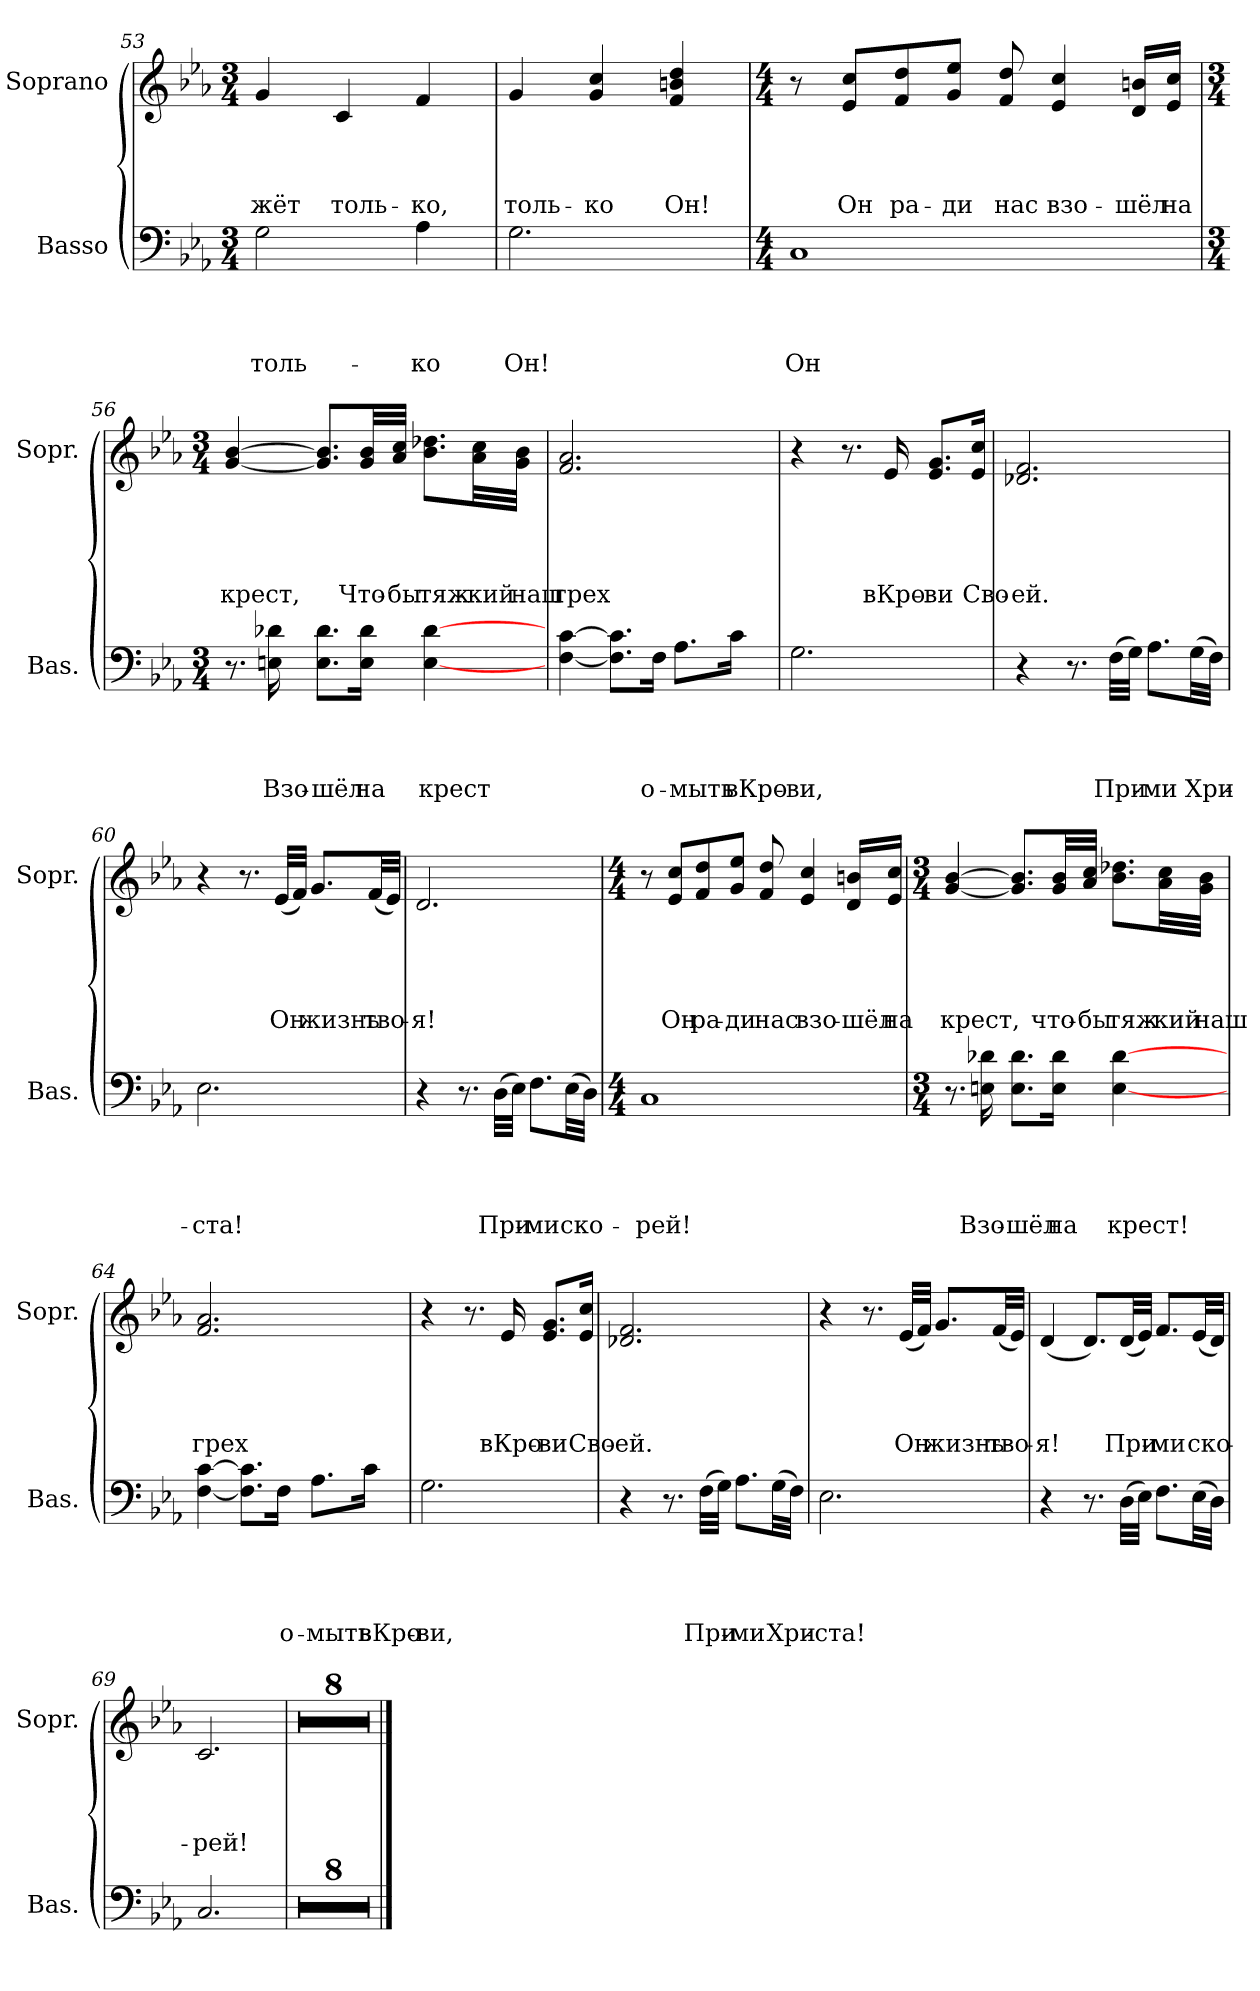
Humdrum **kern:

**kern	**text	**text	**text	**text	**kern	**text	**text	**text	**text
*part2	*part2	*part2	*part2	*part2	*part1	*part1	*part1	*part1	*part1
*staff2	*staff2	*staff2	*staff2	*staff2	*staff1	*staff1	*staff1	*staff1	*staff1
*I"Basso	*	*	*	*	*I"Soprano	*	*	*	*
*I'Bas.	*	*	*	*	*I'Sopr.	*	*	*	*
!!LO:LB:g=z
*clefF4	*	*	*	*	*clefG2	*	*	*	*
*k[b-e-a-]	*	*	*	*	*k[b-e-a-]	*	*	*	*
*c:	*	*	*	*	*c:	*	*	*	*
*M3/4	*	*	*	*	*M3/4	*	*	*	*
=53	=53	=53	=53	=53	=53	=53	=53	=53	=53
!	!	!	!	!LO:LY:a	!	!	!	!	!LO:LY:b
2G\	.	.	.	толь-	4g/	.	.	.	-жёт
!	!	!	!	!	!	!	!	!	!LO:LY:b
.	.	.	.	.	4c/	.	.	.	толь-
!	!	!	!	!LO:LY:a	!	!	!	!	!LO:LY:b
4A-\	.	.	.	-ко	4f/	.	.	.	-ко,
=54	=54	=54	=54	=54	=54	=54	=54	=54	=54
!	!	!	!	!LO:LY:a	!	!	!	!	!LO:LY:b
2.G\	.	.	.	Он!	4g/	.	.	.	толь-
!	!	!	!	!	!	!	!	!	!LO:LY:b
.	.	.	.	.	4g/ 4cc/	.	.	.	-ко
!	!	!	!	!	!	!	!	!	!LO:LY:b
.	.	.	.	.	4f/ 4bn/ 4dd/	.	.	.	Он!
=55	=55	=55	=55	=55	=55	=55	=55	=55	=55
*M4/4	*	*	*	*	*M4/4	*	*	*	*
!	!	!	!	!LO:LY:a	!	!	!	!	!
1C	.	.	.	Он	8r	.	.	.	.
!	!	!	!	!	!	!	!	!	!LO:LY:b
.	.	.	.	.	8e-/ 8cc/L	.	.	.	Он
!	!	!	!	!	!	!	!	!	!LO:LY:b
.	.	.	.	.	8f/ 8dd/	.	.	.	ра-
!	!	!	!	!	!	!	!	!	!LO:LY:b
.	.	.	.	.	8g/ 8ee-/J	.	.	.	-ди
!	!	!	!	!	!	!	!	!	!LO:LY:b
.	.	.	.	.	8f/ 8dd/	.	.	.	нас
!	!	!	!	!	!	!	!	!	!LO:LY:b
.	.	.	.	.	4e-/ 4cc/	.	.	.	взо-
!	!	!	!	!	!	!	!	!	!LO:LY:b
.	.	.	.	.	16d/ 16bn/LL	.	.	.	-шёл
!	!	!	!	!	!	!	!	!	!LO:LY:b
.	.	.	.	.	16e-/ 16cc/JJ	.	.	.	на
!!LO:LB:g=z
=56	=56	=56	=56	=56	=56	=56	=56	=56	=56
*M3/4	*	*	*	*	*M3/4	*	*	*	*
!	!	!	!	!	!	!	!	!	!LO:LY:b
8.r	.	.	.	.	[4g/ [4b-/	.	.	.	крест,
!	!	!	!	!LO:LY:a	!	!	!	!	!
16En\ 16d-X\	.	.	.	Взо-	.	.	.	.	.
!	!	!	!	!LO:LY:a	!	!	!	!	!
8.E\ 8.d-\L	.	.	.	-шёл	8.g/] 8.b-/]L	.	.	.	.
!	!	!	!	!LO:LY:a	!	!	!	!	!LO:LY:b
16E\ 16d-\Jk	.	.	.	на	32g/ 32b-/LL	.	.	.	Что-
!	!	!	!	!	!	!	!	!	!LO:LY:b
.	.	.	.	.	32a-/ 32cc/JJJ	.	.	.	-бы
!	!	!	!	!LO:LY:a	!	!	!	!	!LO:LY:b
[4E\ [4d-\	.	.	.	крест	8.b-\ 8.dd-X\L	.	.	.	тяж-
!	!	!	!	!	!	!	!	!	!LO:LY:b
.	.	.	.	.	32a-\ 32cc\LL	.	.	.	-кий
!	!	!	!	!	!	!	!	!	!LO:LY:b
.	.	.	.	.	32g\ 32b-\JJJ	.	.	.	наш
=57	=57	=57	=57	=57	=57	=57	=57	=57	=57
!	!	!	!	!	!	!	!	!	!LO:LY:b
[4F\ [4c\	.	.	.	.	2.f/ 2.a-/	.	.	.	грех
8.F\] 8.c\]L	.	.	.	.	.	.	.	.	.
!	!	!	!	!LO:LY:a	!	!	!	!	!
16F\Jk	.	.	.	о-	.	.	.	.	.
!	!	!	!	!LO:LY:a	!	!	!	!	!
8.A-\L	.	.	.	-мыть	.	.	.	.	.
!	!	!	!	!LO:LY:a	!	!	!	!	!
16c\Jk	.	.	.	вКро-	.	.	.	.	.
!!LO:LB:g=z
=58	=58	=58	=58	=58	=58	=58	=58	=58	=58
!	!	!	!	!LO:LY:a	!	!	!	!	!
2.G\	.	.	.	-ви,	4r	.	.	.	.
.	.	.	.	.	8.r	.	.	.	.
!	!	!	!	!	!	!	!	!	!LO:LY:b
.	.	.	.	.	16e-/	.	.	.	вКро-
!	!	!	!	!	!	!	!	!	!LO:LY:b
.	.	.	.	.	8.e-/ 8.g/L	.	.	.	-ви
!	!	!	!	!	!	!	!	!	!LO:LY:b
.	.	.	.	.	16e-/ 16cc/Jk	.	.	.	Сво-
=59	=59	=59	=59	=59	=59	=59	=59	=59	=59
!	!	!	!	!	!	!	!	!	!LO:LY:b
4r	.	.	.	.	2.d-X/ 2.f/	.	.	.	-ей.
8.r	.	.	.	.	.	.	.	.	.
!	!	!	!	!LO:LY:a	!	!	!	!	!
(>32F\LLL	.	.	.	При-	.	.	.	.	.
32G\JJJ)	.	.	.	.	.	.	.	.	.
!	!	!	!	!LO:LY:a	!	!	!	!	!
8.A-\L	.	.	.	-ми	.	.	.	.	.
!	!	!	!	!LO:LY:a	!	!	!	!	!
(>32G\LL	.	.	.	Хри-	.	.	.	.	.
32F\JJJ)	.	.	.	.	.	.	.	.	.
=60	=60	=60	=60	=60	=60	=60	=60	=60	=60
!	!	!	!	!LO:LY:a	!	!	!	!	!
2.E-\	.	.	.	-ста!	4r	.	.	.	.
.	.	.	.	.	8.r	.	.	.	.
!	!	!	!	!	!	!	!	!	!LO:LY:b
.	.	.	.	.	(<32e-/LLL	.	.	.	Он
.	.	.	.	.	32f/JJJ)	.	.	.	.
!	!	!	!	!	!	!	!	!	!LO:LY:b
.	.	.	.	.	8.g/L	.	.	.	жизнь
!	!	!	!	!	!	!	!	!	!LO:LY:b
.	.	.	.	.	(<32f/LL	.	.	.	тво-
.	.	.	.	.	32e-/JJJ)	.	.	.	.
!!LO:PB:g=z
=61	=61	=61	=61	=61	=61	=61	=61	=61	=61
!	!	!	!	!	!	!	!	!	!LO:LY:b
4r	.	.	.	.	2.d/	.	.	.	-я!
8.r	.	.	.	.	.	.	.	.	.
!	!	!	!	!LO:LY:a	!	!	!	!	!
(>32D\LLL	.	.	.	При-	.	.	.	.	.
32E-\JJJ)	.	.	.	.	.	.	.	.	.
!	!	!	!	!LO:LY:a	!	!	!	!	!
8.F\L	.	.	.	-ми	.	.	.	.	.
!	!	!	!	!LO:LY:a	!	!	!	!	!
(>32E-\LL	.	.	.	ско-	.	.	.	.	.
32D\JJJ)	.	.	.	.	.	.	.	.	.
=62	=62	=62	=62	=62	=62	=62	=62	=62	=62
*M4/4	*	*	*	*	*M4/4	*	*	*	*
!	!	!	!	!LO:LY:a	!	!	!	!	!
1C	.	.	.	-рей!	8r	.	.	.	.
!	!	!	!	!	!	!	!	!	!LO:LY:b
.	.	.	.	.	8e-/ 8cc/L	.	.	.	Он
!	!	!	!	!	!	!	!	!	!LO:LY:b
.	.	.	.	.	8f/ 8dd/	.	.	.	ра-
!	!	!	!	!	!	!	!	!	!LO:LY:b
.	.	.	.	.	8g/ 8ee-/J	.	.	.	-ди
!	!	!	!	!	!	!	!	!	!LO:LY:b
.	.	.	.	.	8f/ 8dd/	.	.	.	нас
!	!	!	!	!	!	!	!	!	!LO:LY:b
.	.	.	.	.	4e-/ 4cc/	.	.	.	взо-
!	!	!	!	!	!	!	!	!	!LO:LY:b
.	.	.	.	.	16d/ 16bn/LL	.	.	.	-шёл
!	!	!	!	!	!	!	!	!	!LO:LY:b
.	.	.	.	.	16e-/ 16cc/JJ	.	.	.	на
!!LO:LB:g=z
=63	=63	=63	=63	=63	=63	=63	=63	=63	=63
*M3/4	*	*	*	*	*M3/4	*	*	*	*
!	!	!	!	!	!	!	!	!	!LO:LY:b
8.r	.	.	.	.	[4g/ [4b-/	.	.	.	крест,
!	!	!	!	!LO:LY:a	!	!	!	!	!
16En\ 16d-X\	.	.	.	Взо-	.	.	.	.	.
!	!	!	!	!LO:LY:a	!	!	!	!	!
8.E\ 8.d-\L	.	.	.	-шёл	8.g/] 8.b-/]L	.	.	.	.
!	!	!	!	!LO:LY:a	!	!	!	!	!LO:LY:b
16E\ 16d-\Jk	.	.	.	на	32g/ 32b-/LL	.	.	.	что-
!	!	!	!	!	!	!	!	!	!LO:LY:b
.	.	.	.	.	32a-/ 32cc/JJJ	.	.	.	-бы
!	!	!	!	!LO:LY:a	!	!	!	!	!LO:LY:b
[4E\ [4d-\	.	.	.	крест!	8.b-\ 8.dd-X\L	.	.	.	тяж-
!	!	!	!	!	!	!	!	!	!LO:LY:b
.	.	.	.	.	32a-\ 32cc\LL	.	.	.	-кий
!	!	!	!	!	!	!	!	!	!LO:LY:b
.	.	.	.	.	32g\ 32b-\JJJ	.	.	.	наш
=64	=64	=64	=64	=64	=64	=64	=64	=64	=64
!	!	!	!	!	!	!	!	!	!LO:LY:b
[4F\ [4c\	.	.	.	.	2.f/ 2.a-/	.	.	.	грех
8.F\] 8.c\]L	.	.	.	.	.	.	.	.	.
!	!	!	!	!LO:LY:a	!	!	!	!	!
16F\Jk	.	.	.	о-	.	.	.	.	.
!	!	!	!	!LO:LY:a	!	!	!	!	!
8.A-\L	.	.	.	-мыть	.	.	.	.	.
!	!	!	!	!LO:LY:a	!	!	!	!	!
16c\Jk	.	.	.	вКро-	.	.	.	.	.
!!LO:LB:g=z
=65	=65	=65	=65	=65	=65	=65	=65	=65	=65
!	!	!	!	!LO:LY:a	!	!	!	!	!
2.G\	.	.	.	-ви,	4r	.	.	.	.
.	.	.	.	.	8.r	.	.	.	.
!	!	!	!	!	!	!	!	!	!LO:LY:b
.	.	.	.	.	16e-/	.	.	.	вКро-
!	!	!	!	!	!	!	!	!	!LO:LY:b
.	.	.	.	.	8.e-/ 8.g/L	.	.	.	-ви
!	!	!	!	!	!	!	!	!	!LO:LY:b
.	.	.	.	.	16e-/ 16cc/Jk	.	.	.	Сво-
=66	=66	=66	=66	=66	=66	=66	=66	=66	=66
!	!	!	!	!	!	!	!	!	!LO:LY:b
4r	.	.	.	.	2.d-X/ 2.f/	.	.	.	-ей.
8.r	.	.	.	.	.	.	.	.	.
!	!	!	!	!LO:LY:a	!	!	!	!	!
(>32F\LLL	.	.	.	При-	.	.	.	.	.
32G\JJJ)	.	.	.	.	.	.	.	.	.
!	!	!	!	!LO:LY:a	!	!	!	!	!
8.A-\L	.	.	.	-ми	.	.	.	.	.
!	!	!	!	!LO:LY:a	!	!	!	!	!
(>32G\LL	.	.	.	Хри-	.	.	.	.	.
32F\JJJ)	.	.	.	.	.	.	.	.	.
=67	=67	=67	=67	=67	=67	=67	=67	=67	=67
!	!	!	!	!LO:LY:a	!	!	!	!	!
2.E-\	.	.	.	-ста!	4r	.	.	.	.
.	.	.	.	.	8.r	.	.	.	.
!	!	!	!	!	!	!	!	!	!LO:LY:b
.	.	.	.	.	(<32e-/LLL	.	.	.	Он
.	.	.	.	.	32f/JJJ)	.	.	.	.
!	!	!	!	!	!	!	!	!	!LO:LY:b
.	.	.	.	.	8.g/L	.	.	.	жизнь
!	!	!	!	!	!	!	!	!	!LO:LY:b
.	.	.	.	.	(<32f/LL	.	.	.	тво-
.	.	.	.	.	32e-/JJJ)	.	.	.	.
!!LO:LB:g=z
=68	=68	=68	=68	=68	=68	=68	=68	=68	=68
!	!	!	!	!	!	!	!	!	!LO:LY:b
4r	.	.	.	.	(4d/	.	.	.	-я!
8.r	.	.	.	.	8.d/L)	.	.	.	.
!	!	!	!	!	!	!	!	!	!LO:LY:b
(>32D\LLL	.	.	.	.	(<32d/LL	.	.	.	При-
32E-\JJJ)	.	.	.	.	32e-/JJJ)	.	.	.	.
!	!	!	!	!	!	!	!	!	!LO:LY:b
8.F\L	.	.	.	.	8.f/L	.	.	.	-ми
!	!	!	!	!	!	!	!	!	!LO:LY:b
(>32E-\LL	.	.	.	.	(<32e-/LL	.	.	.	ско-
32D\JJJ)	.	.	.	.	32d/JJJ)	.	.	.	.
=69	=69	=69	=69	=69	=69	=69	=69	=69	=69
!	!	!	!	!	!	!	!	!	!LO:LY:b
2.C/	.	.	.	.	2.c/	.	.	.	-рей!
=70	=70	=70	=70	=70	=70	=70	=70	=70	=70
2.r	.	.	.	.	2.r	.	.	.	.
!!LO:LB:g=z
=71	=71	=71	=71	=71	=71	=71	=71	=71	=71
2.r	.	.	.	.	2.r	.	.	.	.
=72	=72	=72	=72	=72	=72	=72	=72	=72	=72
2.r	.	.	.	.	2.r	.	.	.	.
=73	=73	=73	=73	=73	=73	=73	=73	=73	=73
2.r	.	.	.	.	2.r	.	.	.	.
=74	=74	=74	=74	=74	=74	=74	=74	=74	=74
2.r	.	.	.	.	2.r	.	.	.	.
!!LO:LB:g=z
=75	=75	=75	=75	=75	=75	=75	=75	=75	=75
2.r	.	.	.	.	2.r	.	.	.	.
=76	=76	=76	=76	=76	=76	=76	=76	=76	=76
2.r	.	.	.	.	2.r	.	.	.	.
=77	=77	=77	=77	=77	=77	=77	=77	=77	=77
2.r	.	.	.	.	2.r	.	.	.	.
==	==	==	==	==	==	==	==	==	==
*-	*-	*-	*-	*-	*-	*-	*-	*-	*-
